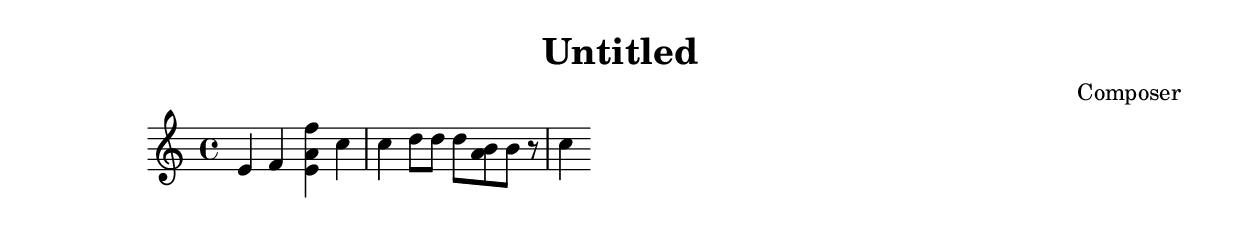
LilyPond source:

\header {
  title = "Untitled"
  composer = "Composer"
}

\score {
  \relative c' {
    e4 f <e a f'> c' c4 d8 d d <b a> b r c4
  }
  \layout {}
  \midi {}
}